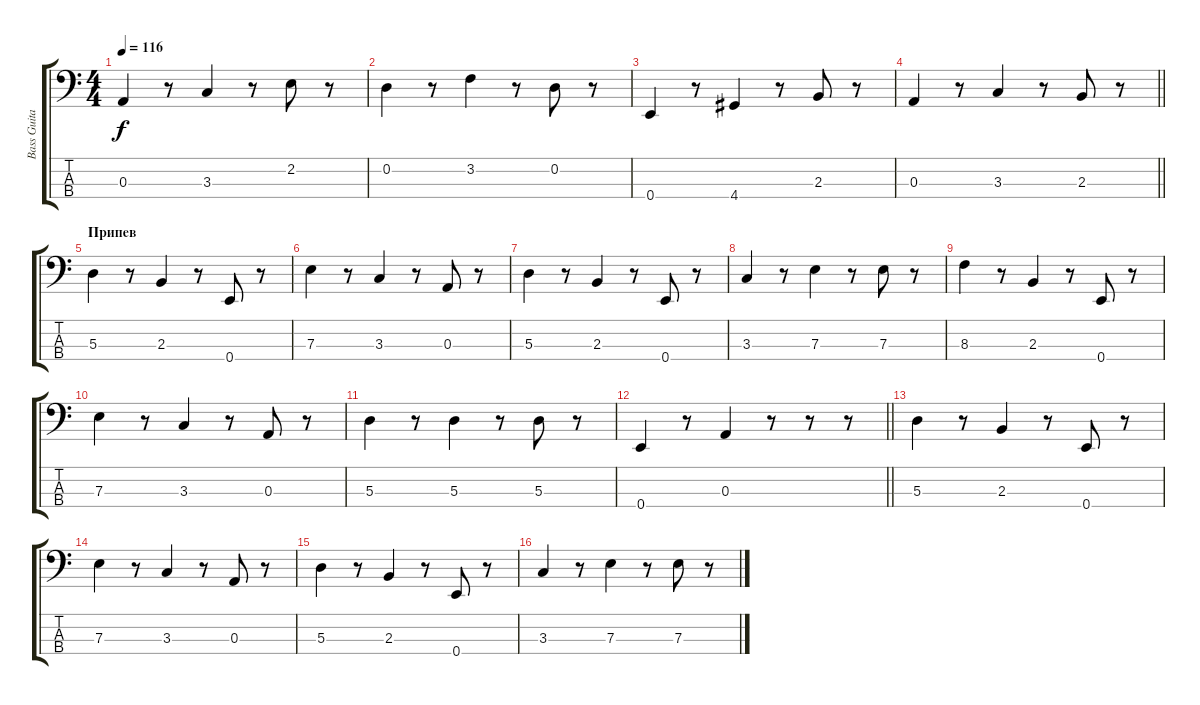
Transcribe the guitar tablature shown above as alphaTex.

\track ("Bass Guitar" "Bass Guita") {instrument electricbassfinger}
\staff {score tabs}
\tuning (G2 D2 A1 E1) {hide}
\ts (4 4)
\tempo 116
\clef f4
\ks c
0.3.4{dy f} r.8 3.3.4 r.8 2.2.8 r.8 |
0.2.4 r.8 3.2.4 r.8 0.2.8 r.8 |
0.4.4 r.8 4.4.4 r.8 2.3.8 r.8 |
\barLineRight lightlight
0.3.4 r.8 3.3.4 r.8 2.3.8 r.8 |
\section ("" "Припев")
5.3.4 r.8 2.3.4 r.8 0.4.8 r.8 |
7.3.4 r.8 3.3.4 r.8 0.3.8 r.8 |
5.3.4 r.8 2.3.4 r.8 0.4.8 r.8 |
3.3.4 r.8 7.3.4 r.8 7.3.8 r.8 |
8.3.4 r.8 2.3.4 r.8 0.4.8 r.8 |
7.3.4 r.8 3.3.4 r.8 0.3.8 r.8 |
5.3.4 r.8 5.3.4 r.8 5.3.8 r.8 |
\barLineRight lightlight
0.4.4 r.8 0.3.4 r.8 r.8 r.8 |
5.3.4 r.8 2.3.4 r.8 0.4.8 r.8 |
7.3.4 r.8 3.3.4 r.8 0.3.8 r.8 |
5.3.4 r.8 2.3.4 r.8 0.4.8 r.8 |
3.3.4 r.8 7.3.4 r.8 7.3.8 r.8
